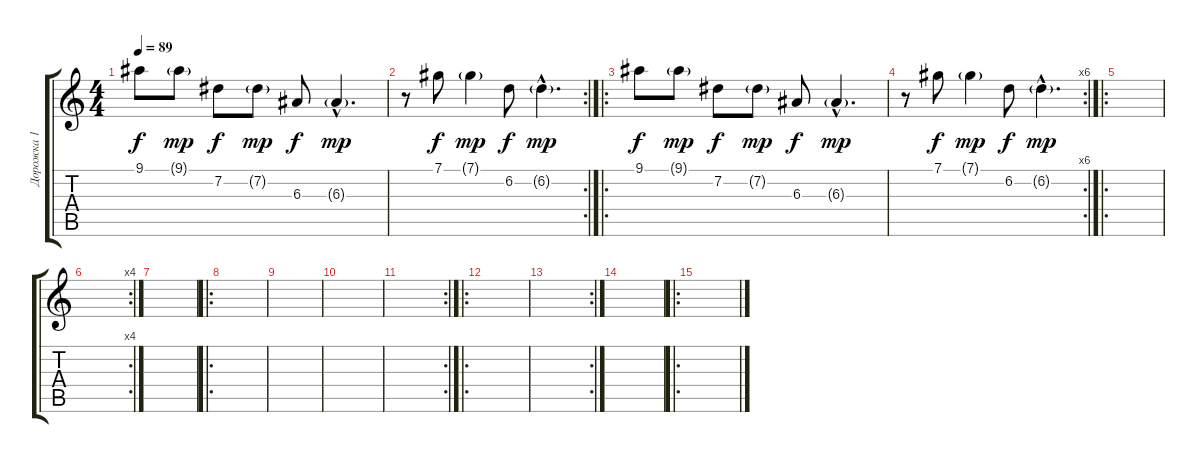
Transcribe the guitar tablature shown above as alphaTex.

\track ("Дорожка 1" "Дорожка 1") {instrument acousticguitarsteel}
\staff {score tabs}
\tuning (Db4 Ab3 E3 B2 Gb2 B1) {hide}
\ts (4 4)
\tempo 89
\clef g2
\ks c
9.1.8{dy f instrument acousticguitarsteel} 9.1{g}.8{dy mp} 7.2.8{dy f} 7.2{g}.8{dy mp} 6.3.8{dy f} 6.3{g hac}.4{d dy mp} |
\rc 2
r.8 7.1.8{dy f} 7.1{g}.4{dy mp} 6.2.8{dy f} 6.2{g hac}.4{d dy mp} |
\ro
9.1.8{dy f} 9.1{g}.8{dy mp} 7.2.8{dy f} 7.2{g}.8{dy mp} 6.3.8{dy f} 6.3{g hac}.4{d dy mp} |
\rc 6
r.8 7.1.8{dy f} 7.1{g}.4{dy mp} 6.2.8{dy f} 6.2{g hac}.4{d dy mp} |
\ro
|
\rc 4
|
|
\ro
|
|
|
\rc 2
|
\ro
|
\rc 2
|
|
\ro
